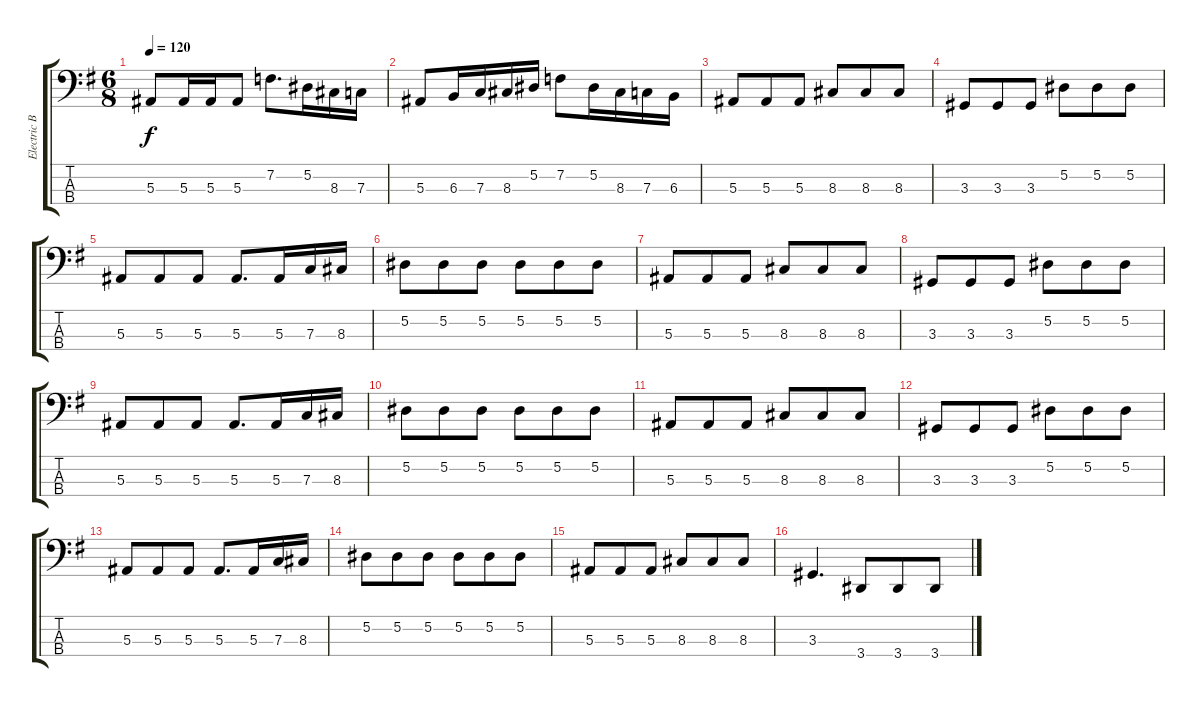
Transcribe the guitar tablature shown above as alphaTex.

\track ("Electric Bass" "Electric B") {instrument electricbassfinger}
\staff {score tabs}
\tuning (Eb2 Bb1 F1 C1) {hide}
\ts (6 8)
\tempo 120
\clef f4
\ks eminor
5.3.8{dy f} 5.3.16 5.3.16 5.3.8 7.2.8{d} 5.2.16 8.3.16 7.3.16 |
5.3.8 6.3.16 7.3.16 8.3.16 5.2.16 7.2.8 5.2.16 8.3.16 7.3.16 6.3.16 |
5.3.8 5.3.8 5.3.8 8.3.8 8.3.8 8.3.8 |
3.3.8 3.3.8 3.3.8 5.2.8 5.2.8 5.2.8 |
5.3.8 5.3.8 5.3.8 5.3.8{d} 5.3.16 7.3.16 8.3.16 |
5.2.8 5.2.8 5.2.8 5.2.8 5.2.8 5.2.8 |
5.3.8 5.3.8 5.3.8 8.3.8 8.3.8 8.3.8 |
3.3.8 3.3.8 3.3.8 5.2.8 5.2.8 5.2.8 |
5.3.8 5.3.8 5.3.8 5.3.8{d} 5.3.16 7.3.16 8.3.16 |
5.2.8 5.2.8 5.2.8 5.2.8 5.2.8 5.2.8 |
5.3.8 5.3.8 5.3.8 8.3.8 8.3.8 8.3.8 |
3.3.8 3.3.8 3.3.8 5.2.8 5.2.8 5.2.8 |
5.3.8 5.3.8 5.3.8 5.3.8{d} 5.3.16 7.3.16 8.3.16 |
5.2.8 5.2.8 5.2.8 5.2.8 5.2.8 5.2.8 |
5.3.8 5.3.8 5.3.8 8.3.8 8.3.8 8.3.8 |
3.3.4{d} 3.4.8 3.4.8 3.4.8
